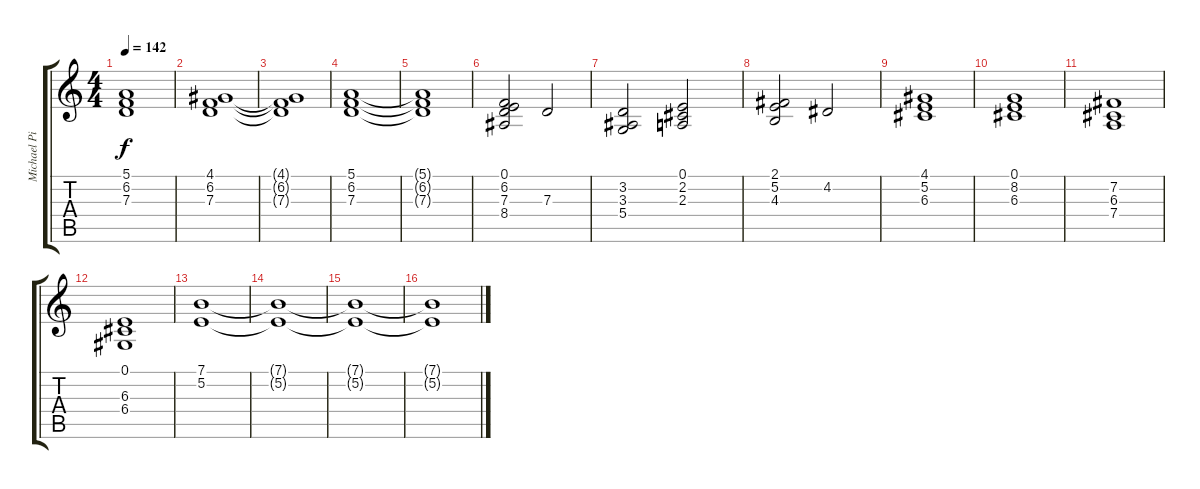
\track ("Michael Pinnella (strings)" "Michael Pi") {instrument stringensemble1}
\staff {score tabs}
\tuning (E4 B3 G3 D3 A2 E2) {hide}
\ts (4 4)
\tempo 142
\clef g2
\ks c
(5.1{t} 6.2{t} 7.3{t}).1{dy f} |
(4.1 6.2 7.3).1 |
(4.1{t} 6.2{t} 7.3{t}).1 |
(5.1 6.2 7.3).1 |
(5.1{t} 6.2{t} 7.3{t}).1 |
(0.1 6.2 7.3 8.4).2 7.3.2 |
(3.2 3.3 5.4).2 (0.1 2.2 2.3).2 |
(2.1 5.2 4.3).2 4.2.2 |
(4.1 5.2 6.3).1{volume 14 balance 8} |
(0.1 8.2 6.3).1 |
(7.2 6.3 7.4).1 |
(0.1 6.3 6.4).1 |
(7.1 5.2).1 |
(7.1{t} 5.2{t}).1 |
(7.1{t} 5.2{t}).1 |
(7.1{t} 5.2{t}).1
